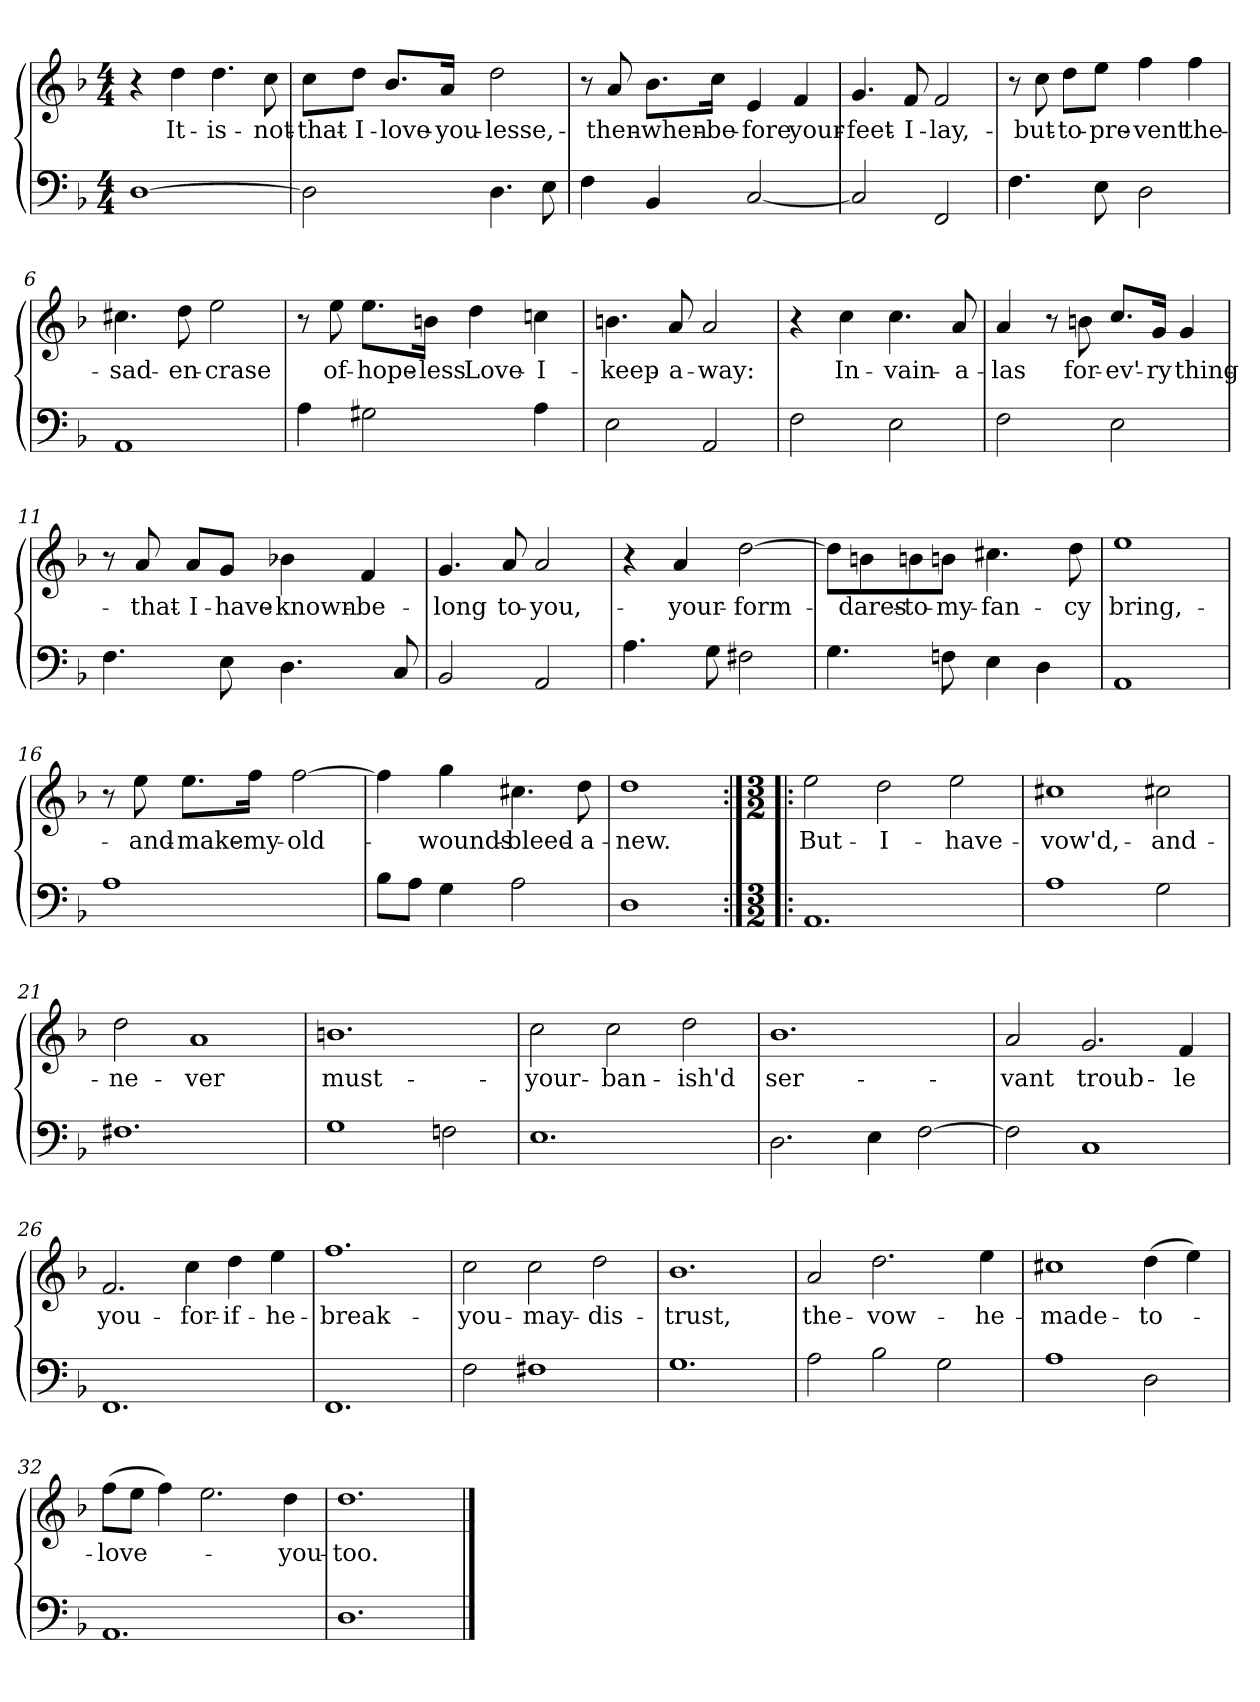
**kern	**kern	**text
*part2	*part1	*part1
*staff2	*staff1	*staff1
*clefF4	*clefG2	*
*k[b-]	*k[b-]	*
*F:	*F:	*
*M4/4	*M4/4	*
=1	=1	=1
[1D\	4r	.
.	4dd\	It-
.	4.dd\	is-
.	8cc\	not-
=2	=2	=2
2D\]	8cc\L	that-
.	8dd\J	I-
.	8.b-/L	love-
.	16a/Jk	you-
4.D\	2dd\	lesse,-
8E\	.	.
=3	=3	=3
4F\	8r	.
.	8a/	then-
4BB-/	8.b-\L	when-
.	16cc\Jk	be-
[2C/	4e/	-fore
.	4f/	your-
=4	=4	=4
2C/]	4.g/	feet-
.	8f/	I-
2FF/	2f/	lay,-
=5	=5	=5
4.F\	8r	.
.	8cc\	but-
.	8dd\L	to-
8E\	8ee\J	pre-
2D\	4ff\	-vent
.	4ff\	the-
!!LO:LB:g=z
=6	=6	=6
1AA/	4.cc#X\	sad-
.	8dd\	en-
.	2ee\	-crase
=7	=7	=7
4A\	8r	.
.	8ee\	of-
2G#X\	8.ee\L	hope-
.	16bn\Jk	-less
.	4dd\	Love-
4A\	4ccn\	I-
=8	=8	=8
2E\	4.bn\	keep-
.	8a/	a-
2AA/	2a/	-way:
=9	=9	=9
2F\	4r	.
.	4cc\	In-
2E\	4.cc\	vain-
.	8a/	a-
=10	=10	=10
2F\	4a/	-las
.	8r	.
.	8bn\	for-
2E\	8.cc/L	ev'-
.	16g/Jk	-ry
.	4g/	thing-
!!LO:LB:g=z
=11	=11	=11
4.F\	8r	.
.	8a/	that-
.	8a/L	I-
8E\	8g/J	have-
4.D\	4b-X\	known-
.	4f/	be-
8C/	.	.
=12	=12	=12
2BB-/	4.g/	-long
.	8a/	to-
2AA/	2a/	you,-
=13	=13	=13
4.A\	4r	.
.	4a/	your-
8G\	.	.
2F#X\	[2dd\	form-
=14	=14	=14
4.G\	8dd\L]	.
.	8bn\	dares-
.	8bn\	to-
8Fn\	8bn\J	my-
4E\	4.cc#X\	fan-
4D\	.	.
.	8dd\	-cy
=15	=15	=15
1AA/	1ee\	bring,-
!!LO:LB:g=z
=16	=16	=16
1A\	8r	.
.	8ee\	and-
.	8.ee\L	make-
.	16ff\Jk	my-
.	[2ff\	old-
=17	=17	=17
8B-\L	4ff\]	.
8A\J	.	.
4G\	4gg\	wounds-
2A\	4.cc#X\	bleed-
.	8dd\	a-
=18	=18	=18
1D\	1dd\	-new.
=19:|!|:	=19:|!|:	=19:|!|:
*M3/2	*M3/2	*
1.AA/	2ee\	But-
.	2dd\	I-
.	2ee\	have-
=20	=20	=20
1A\	1cc#X\	vow'd,-
2G\	2cc#X\	and-
!!LO:LB:g=z
=21	=21	=21
1.F#X\	2dd\	ne-
.	1a/	-ver
=22	=22	=22
1G\	1.bn\	must-
2Fn\	.	.
=23	=23	=23
1.E\	2cc\	your-
.	2cc\	ban-
.	2dd\	-ish'd
=24	=24	=24
2.D\	1.b-\	ser-
4E\	.	.
[2F\	.	.
=25	=25	=25
2F\]	2a/	-vant
1C/	2.g/	troub-
.	4f/	-le
!!LO:PB:g=z
=26	=26	=26
1.FF/	2.f/	you-
.	4cc\	for-
.	4dd\	if-
.	4ee\	he-
=27	=27	=27
1.FF/	1.ff\	break-
=28	=28	=28
2F\	2cc\	you-
1F#X\	2cc\	may-
.	2dd\	dis-
=29	=29	=29
1.G\	1.b-\	-trust,
!!LO:LB:g=z
=30	=30	=30
2A\	2a/	the-
2B-\	2.dd\	vow-
2G\	.	.
.	4ee\	he-
=31	=31	=31
1A\	1cc#X\	made-
2D\	(4dd\	to-
.	4ee\)	.
=32	=32	=32
1.AA/	(8ff\L	love-
.	8ee\J	.
.	4ff\)	.
.	2.ee\	.
.	4dd\	you-
=33	=33	=33
1.D\	1.dd\	too.-
==	==	==
*-	*-	*-
